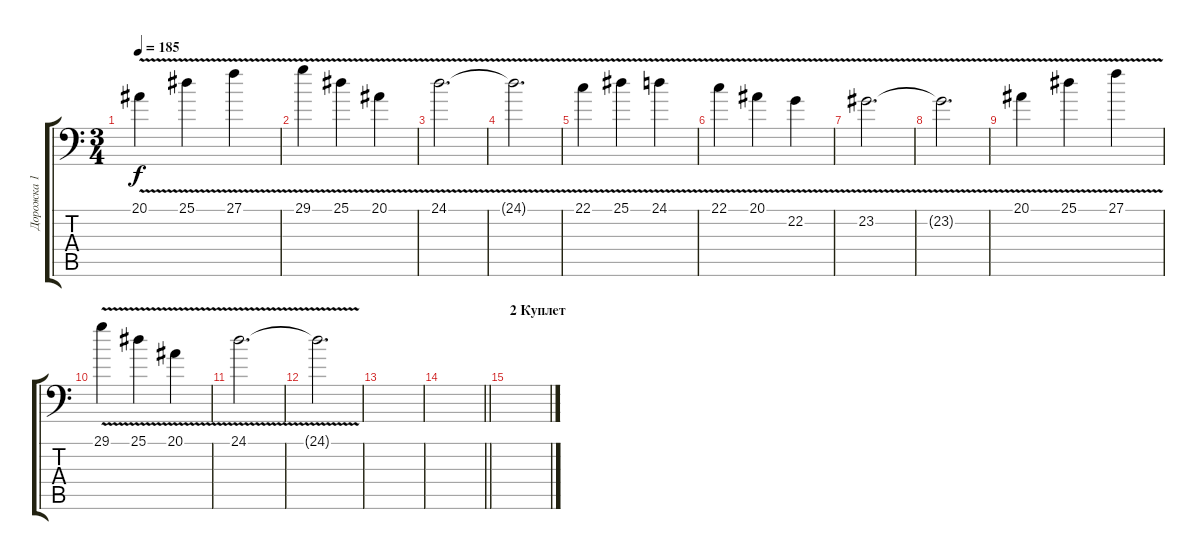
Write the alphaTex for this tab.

\track ("Дорожка 1" "Дорожка 1") {instrument pad4choir}
\staff {score tabs}
\tuning (D3 A2 F2 C2 G1 C1) {hide}
\ts (3 4)
\tempo 185
\clef f4
\ks c
20.1{v}.4{dy f} 25.1{v}.4 27.1{v}.4 |
29.1{v}.4 25.1{v}.4 20.1{v}.4 |
24.1{v}.2{d} |
24.1{t}.2{d} |
22.1{v}.4{volume 12 instrument pad4choir} 25.1{v}.4 24.1{v}.4 |
22.1{v}.4 20.1{v}.4 22.2{v}.4 |
23.2{v}.2{d} |
23.2{t}.2{d} |
20.1{v}.4 25.1{v}.4 27.1{v}.4 |
29.1{v}.4 25.1{v}.4 20.1{v}.4 |
24.1{v}.2{d} |
24.1{t}.2{d} |
|
\barLineRight lightlight
|
\section ("" "2 Куплет")
